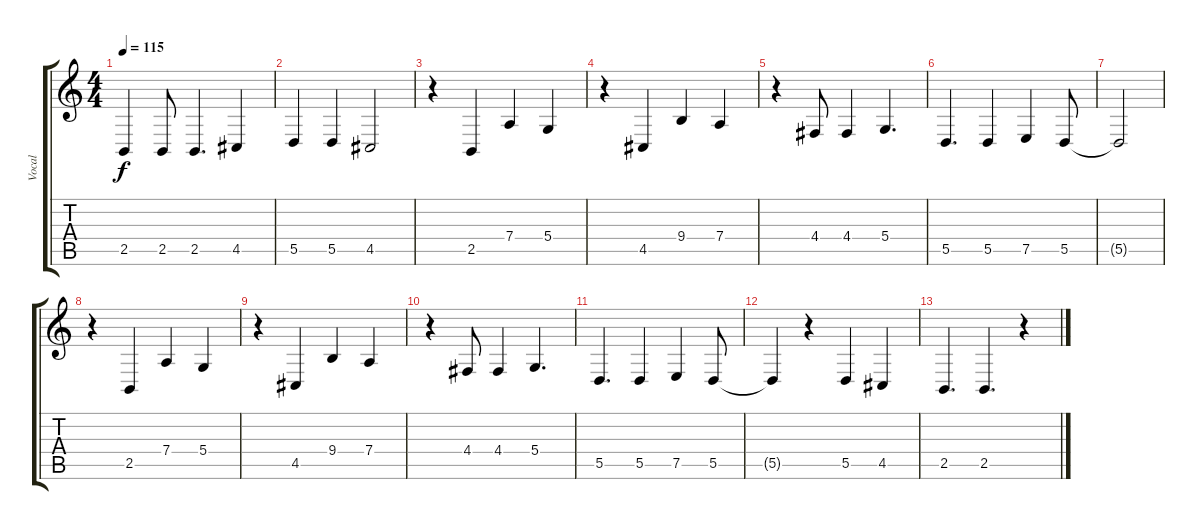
\track ("Vocal" "Vocal") {instrument violin}
\staff {score tabs}
\tuning (E4 B3 G3 D3 A2 E2) {hide}
\ts (4 4)
\tempo 115
\clef g2
\ks c
2.5{t}.4{dy f} 2.5.8 2.5.4{d} 4.5.4 |
5.5.4 5.5.4 4.5.2 |
r.4 2.5.4 7.4.4 5.4.4 |
r.4 4.5.4 9.4.4 7.4.4 |
r.4 4.4.8 4.4.4 5.4.4{d} |
5.5.4{d} 5.5.4 7.5.4 5.5.8 |
5.5{t}.2 |
r.4 2.5.4 7.4.4 5.4.4 |
r.4 4.5.4 9.4.4 7.4.4 |
r.4 4.4.8 4.4.4 5.4.4{d} |
5.5.4{d} 5.5.4 7.5.4 5.5.8 |
5.5{t}.4 r.4 5.5.4 4.5.4 |
2.5.4{d} 2.5.4{d} r.4
